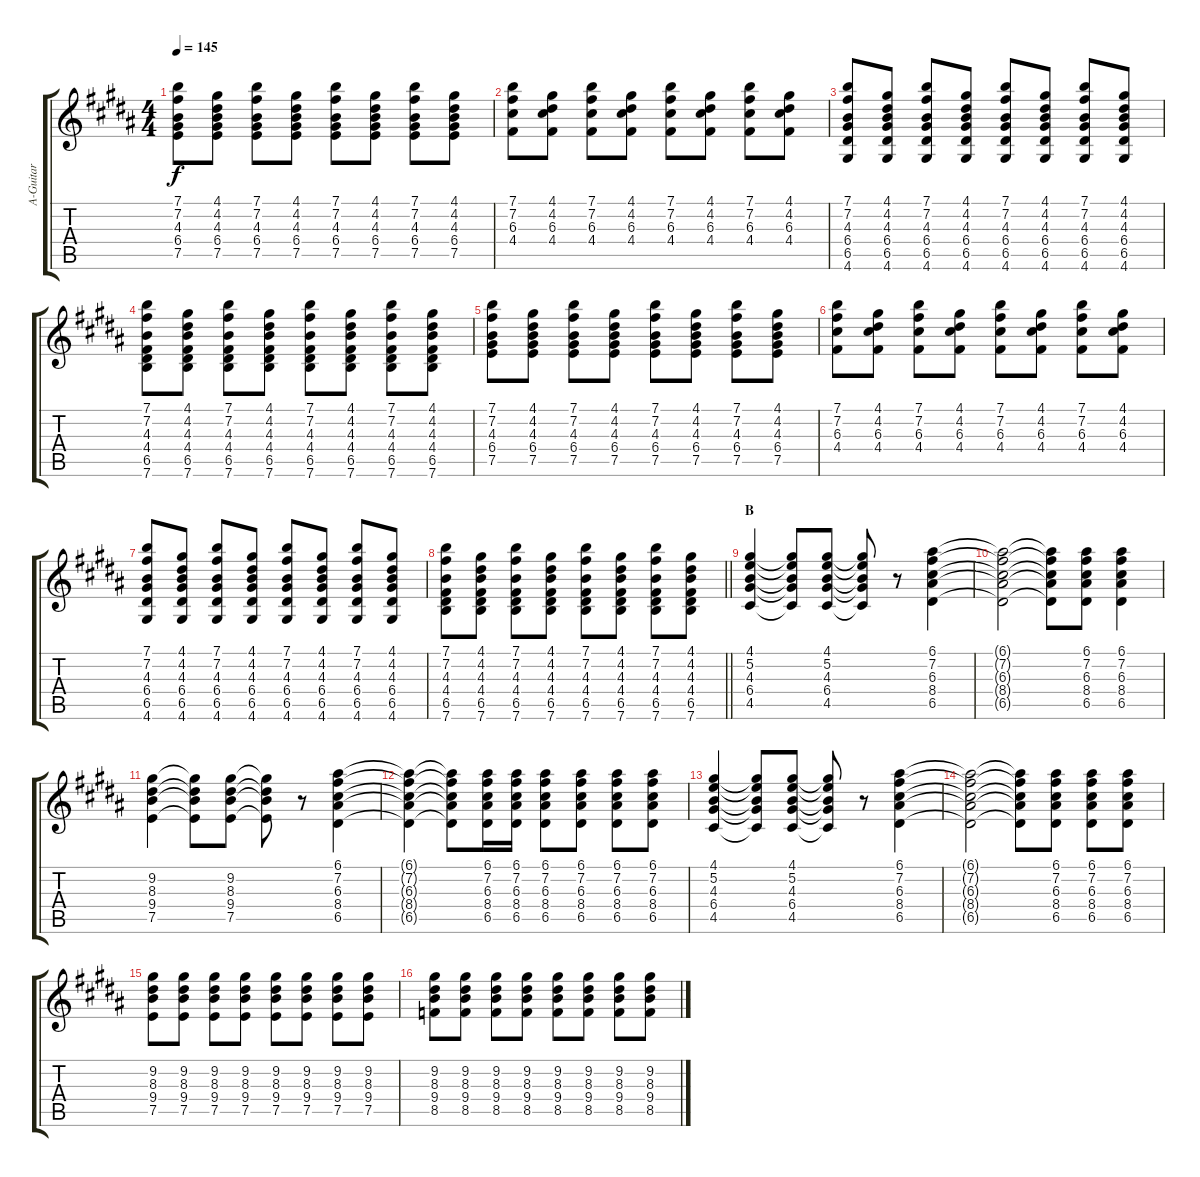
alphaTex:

\track ("A-Guitar" "A-Guitar") {instrument acousticguitarsteel}
\staff {score tabs}
\tuning (E4 B3 G3 D3 A2 E2) {hide}
\ts (4 4)
\tempo 145
\clef g2
\ks b
(7.1 7.2 4.3 6.4 7.5).8{dy f} (4.1 4.2 4.3 6.4 7.5).8 (7.1 7.2 4.3 6.4 7.5).8 (4.1 4.2 4.3 6.4 7.5).8 (7.1 7.2 4.3 6.4 7.5).8 (4.1 4.2 4.3 6.4 7.5).8 (7.1 7.2 4.3 6.4 7.5).8 (4.1 4.2 4.3 6.4 7.5).8 |
(7.1 7.2 6.3 4.4).8 (4.1 4.2 6.3 4.4).8 (7.1 7.2 6.3 4.4).8 (4.1 4.2 6.3 4.4).8 (7.1 7.2 6.3 4.4).8 (4.1 4.2 6.3 4.4).8 (7.1 7.2 6.3 4.4).8 (4.1 4.2 6.3 4.4).8 |
(7.1 7.2 4.3 6.4 6.5 4.6).8 (4.1 4.2 4.3 6.4 6.5 4.6).8 (7.1 7.2 4.3 6.4 6.5 4.6).8 (4.1 4.2 4.3 6.4 6.5 4.6).8 (7.1 7.2 4.3 6.4 6.5 4.6).8 (4.1 4.2 4.3 6.4 6.5 4.6).8 (7.1 7.2 4.3 6.4 6.5 4.6).8 (4.1 4.2 4.3 6.4 6.5 4.6).8 |
(7.1 7.2 4.3 4.4 6.5 7.6).8 (4.1 4.2 4.3 4.4 6.5 7.6).8 (7.1 7.2 4.3 4.4 6.5 7.6).8 (4.1 4.2 4.3 4.4 6.5 7.6).8 (7.1 7.2 4.3 4.4 6.5 7.6).8 (4.1 4.2 4.3 4.4 6.5 7.6).8 (7.1 7.2 4.3 4.4 6.5 7.6).8 (4.1 4.2 4.3 4.4 6.5 7.6).8 |
(7.1 7.2 4.3 6.4 7.5).8 (4.1 4.2 4.3 6.4 7.5).8 (7.1 7.2 4.3 6.4 7.5).8 (4.1 4.2 4.3 6.4 7.5).8 (7.1 7.2 4.3 6.4 7.5).8 (4.1 4.2 4.3 6.4 7.5).8 (7.1 7.2 4.3 6.4 7.5).8 (4.1 4.2 4.3 6.4 7.5).8 |
(7.1 7.2 6.3 4.4).8 (4.1 4.2 6.3 4.4).8 (7.1 7.2 6.3 4.4).8 (4.1 4.2 6.3 4.4).8 (7.1 7.2 6.3 4.4).8 (4.1 4.2 6.3 4.4).8 (7.1 7.2 6.3 4.4).8 (4.1 4.2 6.3 4.4).8 |
(7.1 7.2 4.3 6.4 6.5 4.6).8 (4.1 4.2 4.3 6.4 6.5 4.6).8 (7.1 7.2 4.3 6.4 6.5 4.6).8 (4.1 4.2 4.3 6.4 6.5 4.6).8 (7.1 7.2 4.3 6.4 6.5 4.6).8 (4.1 4.2 4.3 6.4 6.5 4.6).8 (7.1 7.2 4.3 6.4 6.5 4.6).8 (4.1 4.2 4.3 6.4 6.5 4.6).8 |
\barLineRight lightlight
(7.1 7.2 4.3 4.4 6.5 7.6).8 (4.1 4.2 4.3 4.4 6.5 7.6).8 (7.1 7.2 4.3 4.4 6.5 7.6).8 (4.1 4.2 4.3 4.4 6.5 7.6).8 (7.1 7.2 4.3 4.4 6.5 7.6).8 (4.1 4.2 4.3 4.4 6.5 7.6).8 (7.1 7.2 4.3 4.4 6.5 7.6).8 (4.1 4.2 4.3 4.4 6.5 7.6).8 |
\section ("" "B")
(4.1 5.2 4.3 6.4 4.5).4 (4.1{t} 5.2{t} 4.3{t} 6.4{t} 4.5{t}).8 (4.1 5.2 4.3 6.4 4.5).8 (4.1{t} 5.2{t} 4.3{t} 6.4{t} 4.5{t}).8 r.8 (6.1 7.2 6.3 8.4 6.5).4 |
(6.1{t} 7.2{t} 6.3{t} 8.4{t} 6.5{t}).2 (6.1{t} 7.2{t} 6.3{t} 8.4{t} 6.5{t}).8 (6.1 7.2 6.3 8.4 6.5).8 (6.1 7.2 6.3 8.4 6.5).4 |
(9.2 8.3 9.4 7.5).4 (9.2{t} 8.3{t} 9.4{t} 7.5{t}).8 (9.2 8.3 9.4 7.5).8 (9.2{t} 8.3{t} 9.4{t} 7.5{t}).8 r.8 (6.1 7.2 6.3 8.4 6.5).4 |
(6.1{t} 7.2{t} 6.3{t} 8.4{t} 6.5{t}).4 (6.1{t} 7.2{t} 6.3{t} 8.4{t} 6.5{t}).8 (6.1 7.2 6.3 8.4 6.5).16 (6.1 7.2 6.3 8.4 6.5).16 (6.1 7.2 6.3 8.4 6.5).8 (6.1 7.2 6.3 8.4 6.5).8 (6.1 7.2 6.3 8.4 6.5).8 (6.1 7.2 6.3 8.4 6.5).8 |
(4.1 5.2 4.3 6.4 4.5).4 (4.1{t} 5.2{t} 4.3{t} 6.4{t} 4.5{t}).8 (4.1 5.2 4.3 6.4 4.5).8 (4.1{t} 5.2{t} 4.3{t} 6.4{t} 4.5{t}).8 r.8 (6.1 7.2 6.3 8.4 6.5).4 |
(6.1{t} 7.2{t} 6.3{t} 8.4{t} 6.5{t}).2 (6.1{t} 7.2{t} 6.3{t} 8.4{t} 6.5{t}).8 (6.1 7.2 6.3 8.4 6.5).8 (6.1 7.2 6.3 8.4 6.5).8 (6.1 7.2 6.3 8.4 6.5).8 |
(9.2 8.3 9.4 7.5).8 (9.2 8.3 9.4 7.5).8 (9.2 8.3 9.4 7.5).8 (9.2 8.3 9.4 7.5).8 (9.2 8.3 9.4 7.5).8 (9.2 8.3 9.4 7.5).8 (9.2 8.3 9.4 7.5).8 (9.2 8.3 9.4 7.5).8 |
(9.2 8.3 9.4 8.5).8 (9.2 8.3 9.4 8.5).8 (9.2 8.3 9.4 8.5).8 (9.2 8.3 9.4 8.5).8 (9.2 8.3 9.4 8.5).8 (9.2 8.3 9.4 8.5).8 (9.2 8.3 9.4 8.5).8 (9.2 8.3 9.4 8.5).8
